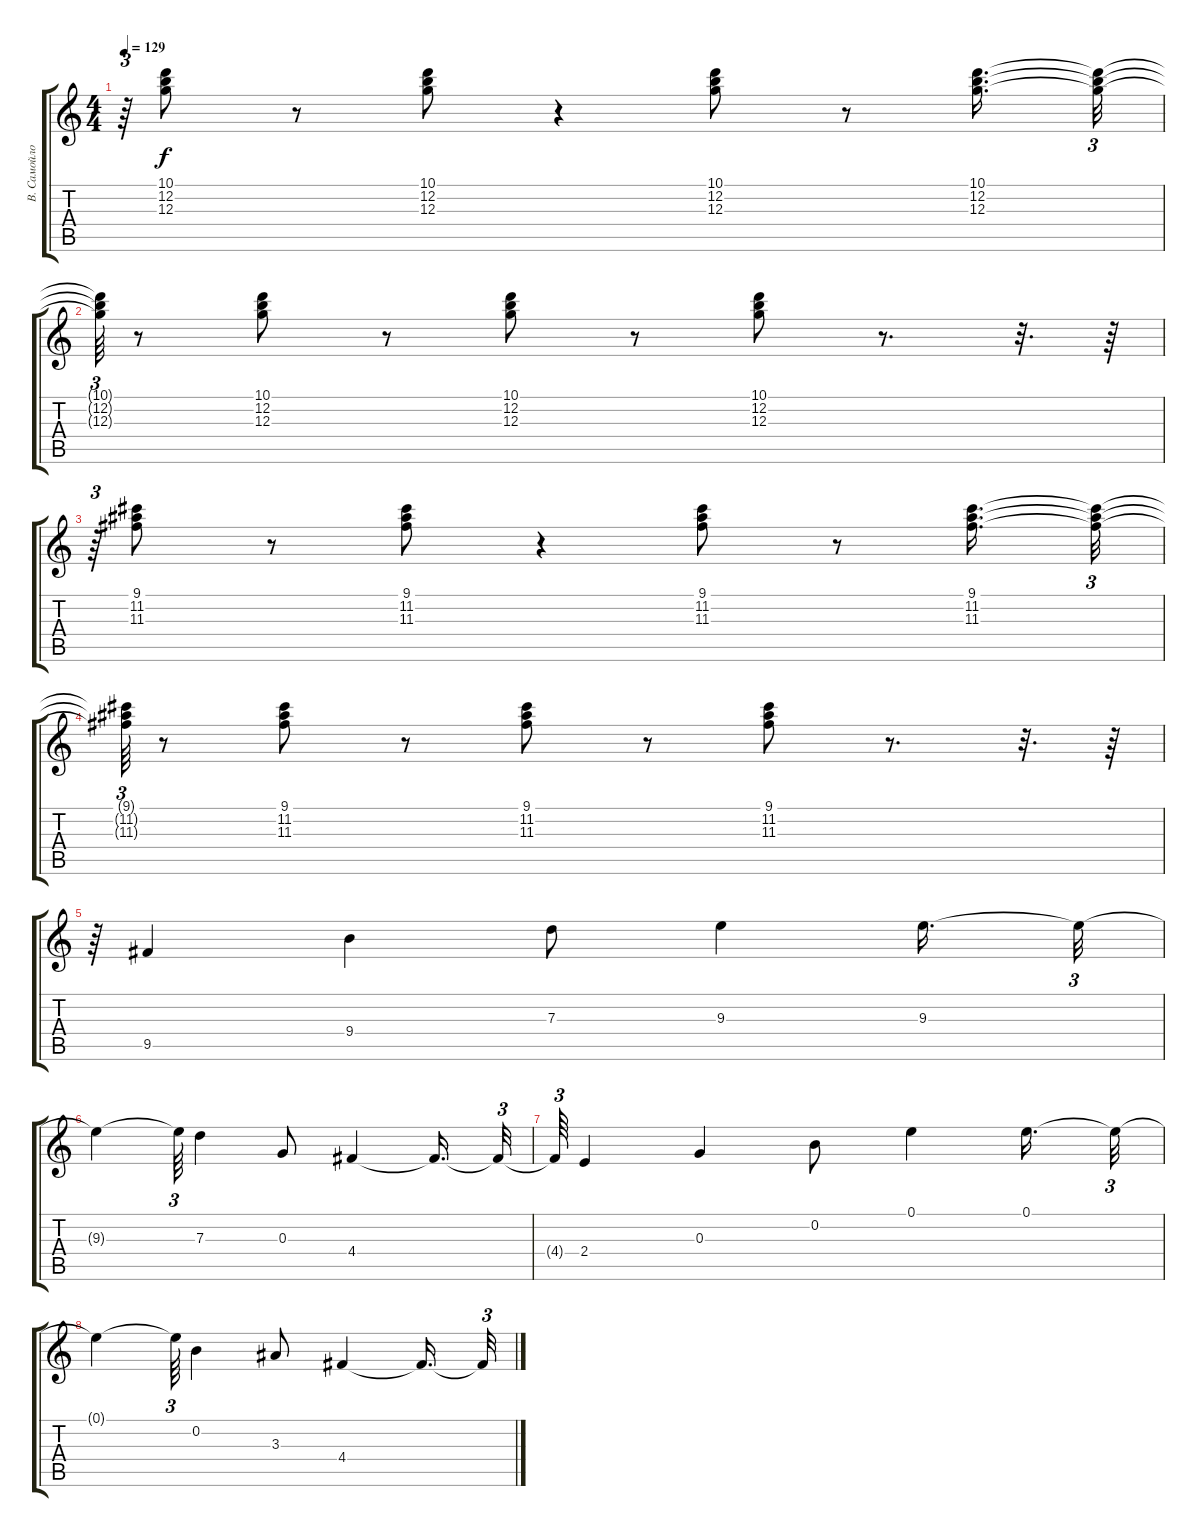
\track ("В. Самойлов" "В. Самойло") {instrument electricguitarjazz}
\staff {score tabs}
\tuning (E4 B3 G3 D3 A2 E2) {hide}
\ts (4 4)
\tempo 129
\clef g2
\ks c
r.64{tu (3 2) dy f} (10.1 12.2 12.3).8 r.8 (10.1 12.2 12.3).8 r.4 (10.1 12.2 12.3).8 r.8 (10.1 12.2 12.3).16{d} (10.1{t} 12.2{t} 12.3{t}).32{tu (3 2)} |
(10.1{t} 12.2{t} 12.3{t}).64{tu (3 2)} r.8 (10.1 12.2 12.3).8 r.8 (10.1 12.2 12.3).8 r.8 (10.1 12.2 12.3).8 r.8{d} r.32{d} r.64 |
r.64{tu (3 2)} (9.1 11.2 11.3).8 r.8 (9.1 11.2 11.3).8 r.4 (9.1 11.2 11.3).8 r.8 (9.1 11.2 11.3).16{d} (9.1{t} 11.2{t} 11.3{t}).32{tu (3 2)} |
(9.1{t} 11.2{t} 11.3{t}).64{tu (3 2)} r.8 (9.1 11.2 11.3).8 r.8 (9.1 11.2 11.3).8 r.8 (9.1 11.2 11.3).8 r.8{d} r.32{d} r.64 |
r.64{tu (3 2)} 9.5.4 9.4.4 7.3.8 9.3.4 9.3.16{d} 9.3{t}.32{tu (3 2)} |
9.3{t}.4 9.3{t}.64{tu (3 2)} 7.3.4 0.3.8 4.4.4 4.4{t}.16{d} 4.4{t}.32{tu (3 2)} |
4.4{t}.64{tu (3 2)} 2.4.4 0.3.4 0.2.8 0.1.4 0.1.16{d} 0.1{t}.32{tu (3 2)} |
0.1{t}.4 0.1{t}.64{tu (3 2)} 0.2.4 3.3.8 4.4.4 4.4{t}.16{d} 4.4{t}.32{tu (3 2)}
